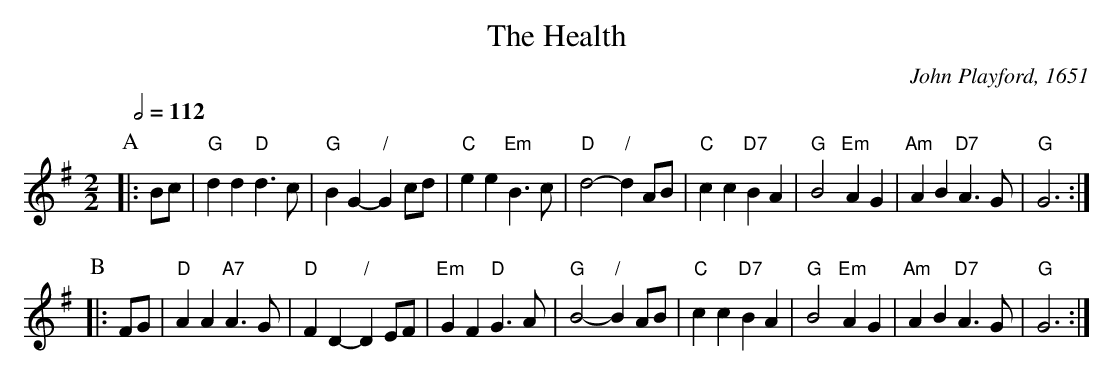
X:1
T:The Health
C:John Playford, 1651
M:2/2
L:1/4
Q:1/2=112
K:G
P:A
|: B/c/ | "G"dd "D"d3/c/ | "G"B G- "/"G c/d/ | "C"ee "Em"B3/c/ | "D"d2- "/"dA/B/ |\
"C"cc "D7"BA | "G"B2 "Em"AG | "Am"AB "D7"A3/G/ | "G"G3 :|
P:B
|: F/G/ | "D"AA "A7"A3/G/ | "D"F D- "/"D E/F/ | "Em"GF "D"G3/A/ | "G"B2- "/"BA/B/ |\
"C"cc "D7"BA | "G"B2 "Em"AG | "Am"AB "D7"A3/G/ | "G"G3 :|
